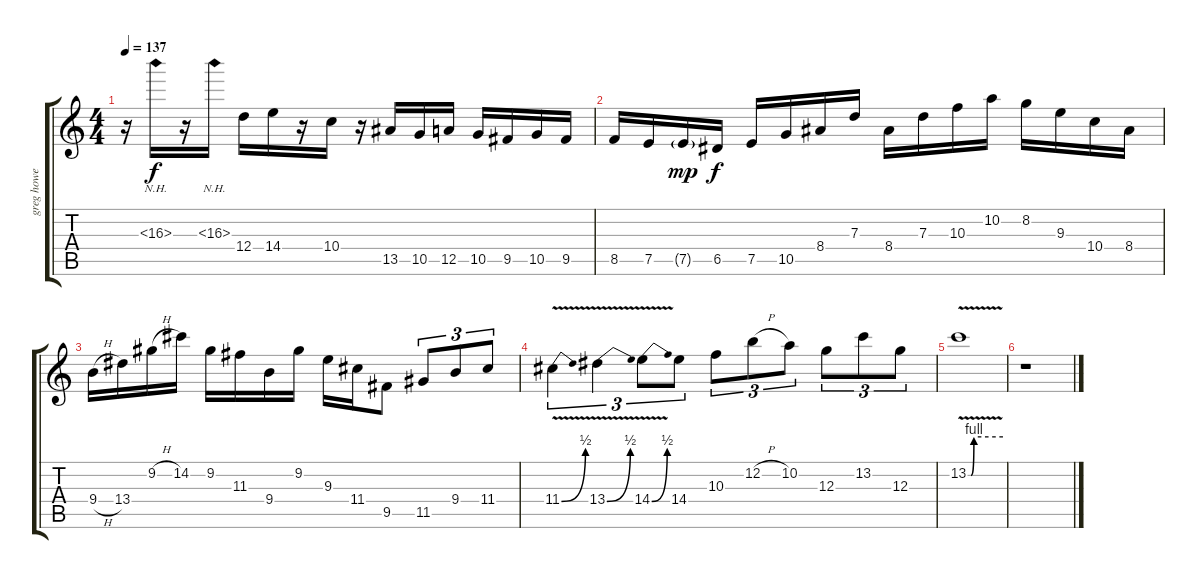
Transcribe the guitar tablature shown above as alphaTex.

\track ("greg howe" "greg howe") {instrument overdrivenguitar}
\staff {score tabs}
\tuning (E4 B3 G3 D3 A2 E2) {hide}
\ts (4 4)
\tempo 137
\clef g2
\ks c
r.16{dy f} 16.3{nh}.16 r.16 16.3{nh}.16 12.4.16 14.4.16 r.16 10.4.16 r.16 13.5.16 10.5.16 12.5.16 10.5.16 9.5.16 10.5.16 9.5.16 |
8.5.16 7.5.16 7.5{g}.16{dy mp} 6.5.16{dy f} 7.5.16 10.5.16 8.4.16 7.3.16 8.4.16 7.3.16 10.3.16 10.2.16 8.2.16 9.3.16 10.4.16 8.4.16 |
9.4{h}.16 13.4.16 9.2{h}.16 14.2.16 9.2.16 11.3.16 9.4.16 9.2.16 9.3.16 11.4.16 9.5.8 11.5.8{tu (3 2)} 9.4.8{tu (3 2)} 11.4.8{tu (3 2)} |
11.4{be (bend 0 0 60 2) v}.4{tu (3 2)} 13.4{be (bend 0 0 60 2) v}.4{tu (3 2)} 14.4{be (bend 0 0 60 2) v}.8{tu (3 2)} 14.4.8{tu (3 2)} 10.3.8{tu (3 2)} 12.2{h}.8{tu (3 2)} 10.2.8{tu (3 2)} 12.3.8{tu (3 2)} 13.2.8{tu (3 2)} 12.3.8{tu (3 2)} |
13.2{be (custom 0 0 5 0 10 4 60 4) v}.1{volume 0} |
r.1
